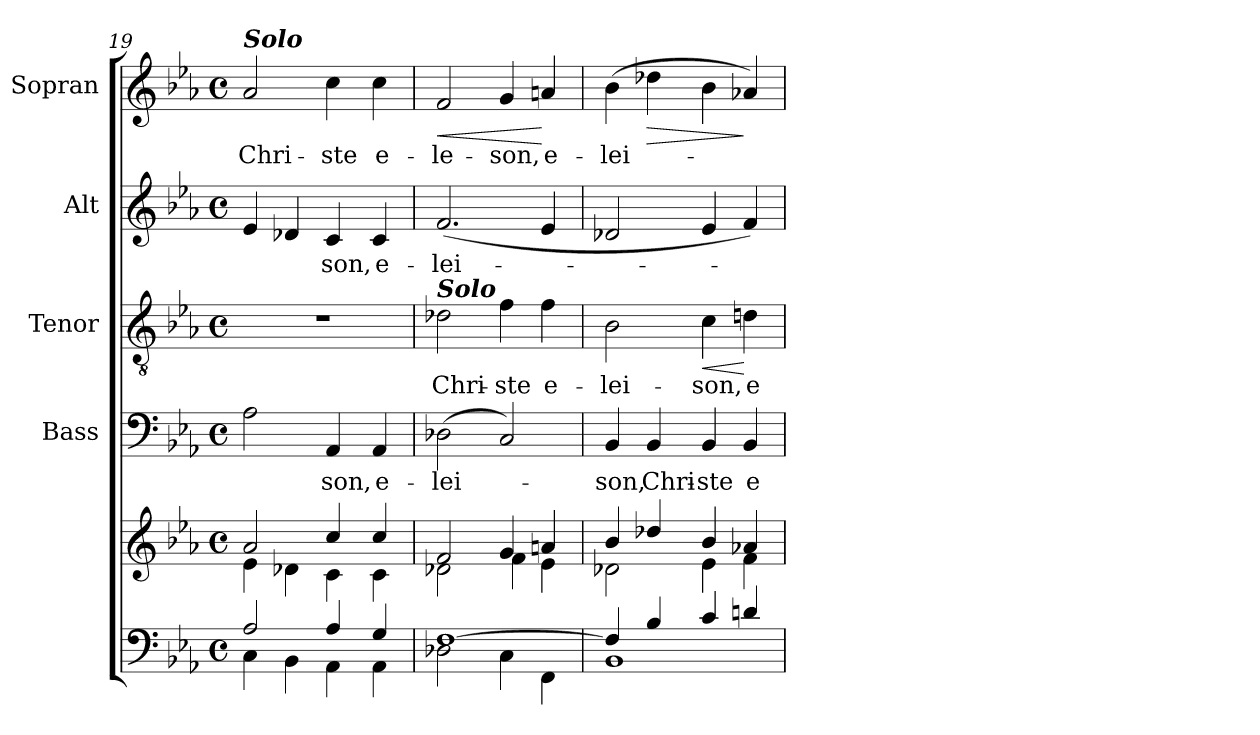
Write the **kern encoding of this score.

**kern	**kern	**kern	**text	**kern	**text	**dynam	**kern	**text	**kern	**text	**dynam
*part5	*part5	*part4	*part4	*part3	*part3	*part3	*part2	*part2	*part1	*part1	*part1
*staff6	*staff5	*staff4	*staff4	*staff3	*staff3	*staff3	*staff2	*staff2	*staff1	*staff1	*staff1
*	*	*I"Bass	*	*I"Tenor	*	*	*I"Alt	*	*I"Sopran	*	*
*	*	*I'B.	*	*I'T.	*	*	*I'A.	*	*I'S.	*	*
*clefF4	*clefG2	*clefF4	*	*clefGv2	*	*	*clefG2	*	*clefG2	*	*
*k[b-e-a-]	*k[b-e-a-]	*k[b-e-a-]	*	*k[b-e-a-]	*	*	*k[b-e-a-]	*	*k[b-e-a-]	*	*
*E-:	*E-:	*E-:	*	*E-:	*	*	*E-:	*	*E-:	*	*
*M4/4	*M4/4	*M4/4	*	*M4/4	*	*	*M4/4	*	*M4/4	*	*
*met(c)	*met(c)	*met(c)	*	*met(c)	*	*	*met(c)	*	*met(c)	*	*
=19	=19	=19	=19	=19	=19	=19	=19	=19	=19	=19	=19
*^	*^	*	*	*	*	*	*	*	*	*	*
!	!	!	!	!	!	!	!	!	!	!	!LO:TX:a:Bi:t=Solo	!	!
!	!	!	!	!	!	!	!	!	!	!	!	!LO:LY:b	!
2A-/	4C\	2a-/	4e-\	2A-\	.	1r	.	.	4e-/	.	2a-/	Chri-	.
.	4BB-\	.	4d-X\	.	.	.	.	.	4d-X/	.	.	.	.
!	!	!	!	!	!LO:LY:b	!	!	!	!	!LO:LY:b	!	!LO:LY:b	!
4A-/	4AA-\	4cc/	4c\	4AA-/	-son,	.	.	.	4c/	-son,	4cc\	-ste	.
!	!	!	!	!	!LO:LY:b	!	!	!	!	!LO:LY:b	!	!LO:LY:b	!
4G/	4AA-\	4cc/	4c\	4AA-/	e-	.	.	.	4c/	e-	4cc\	e-	.
=20	=20	=20	=20	=20	=20	=20	=20	=20	=20	=20	=20	=20	=20
!	!	!	!	!	!	!LO:TX:a:Bi:t=Solo	!	!	!	!	!	!	!
!	!	!	!	!	!LO:LY:b	!	!LO:LY:b	!	!	!LO:LY:b	!	!LO:LY:b	!LO:HP:b
[>1F	2D-X\	2f/	2d-X\	(>2D-X\	-lei-	2d-X\	Chri-	.	(<2.f/	-lei-	2f/	-le-	<
!	!	!	!	!	!	!	!LO:LY:b	!	!	!	!	!LO:LY:b	!
.	4C\	4g/	4f\	2C/)	.	4f\	-ste	.	.	.	4g/	-son,	.
!	!	!	!	!	!	!	!LO:LY:b	!	!	!	!	!LO:LY:b	!
.	4FF\	4an/	4e-\	.	.	4f\	e-	.	4e-/	.	4an/	e-	[
=21	=21	=21	=21	=21	=21	=21	=21	=21	=21	=21	=21	=21	=21
!	!	!	!	!	!LO:LY:b	!	!LO:LY:b	!	!	!	!	!LO:LY:b	!
4F/]	1BB-	4b-/	2d-X\	4BB-/	-son,	2B-\	-lei-	.	2d-X/	.	(>4b-\	-lei-	.
!	!	!	!	!	!LO:LY:b	!	!	!	!	!	!	!	!LO:HP:b
4B-/	.	4dd-X/	.	4BB-/	Chri-	.	.	.	.	.	4dd-X\	.	>
!	!	!	!	!	!LO:LY:b	!	!LO:LY:b	!LO:HP:b	!	!	!	!	!
4c/	.	4b-/	4e-\	4BB-/	-ste	4c\	-son,	<	4e-/	.	4b-\	.	.
!	!	!	!	!	!LO:LY:b	!	!LO:LY:b	!	!	!	!	!	!
4dn/	.	4a-X/	4f\	4BB-/	e-	4dn\	e-	[	4f/)	.	4a-X/)	.	]
*v	*v	*	*	*	*	*	*	*	*	*	*	*	*
*	*v	*v	*	*	*	*	*	*	*	*	*	*
=	=	=	=	=	=	=	=	=	=	=	=
*-	*-	*-	*-	*-	*-	*-	*-	*-	*-	*-	*-
